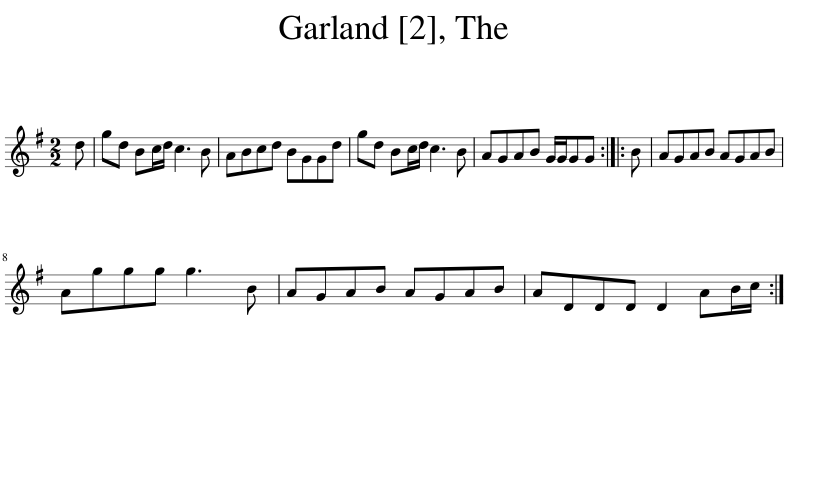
X:1
L:1/8
M:2/2
I:linebreak $
K:G
V:1 treble
V:1
 d | gd Bc/d/ c3 B | ABcd BGGd | gd Bc/d/ c3 B | AGAB G/G/GG :: %5
 B | AGAB AGAB |$ Aggg g3 B | AGAB AGAB | ADDD D2 AB/c/ :| %10
